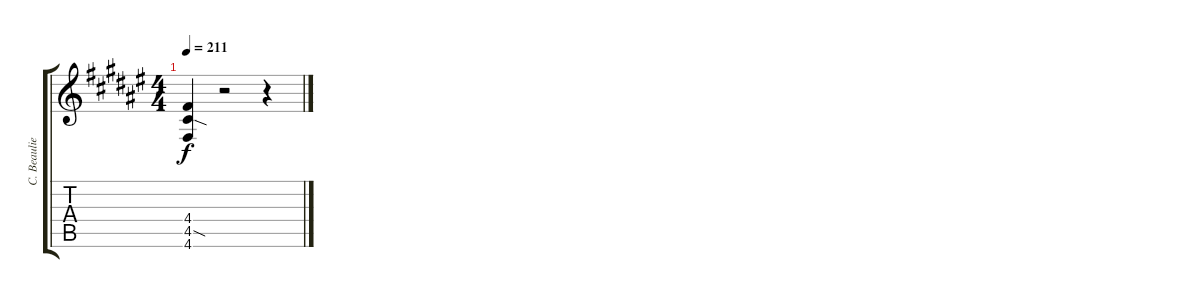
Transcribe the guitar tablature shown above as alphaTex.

\track ("C. Beaulieu" "C. Beaulie") {instrument overdrivenguitar}
\staff {score tabs}
\tuning (E4 B3 G3 D3 A2 D2) {hide}
\ts (4 4)
\tempo 211
\clef g2
\ks d#minor
(4.4 4.5{sod} 4.6).4{dy f} r.2 r.4
